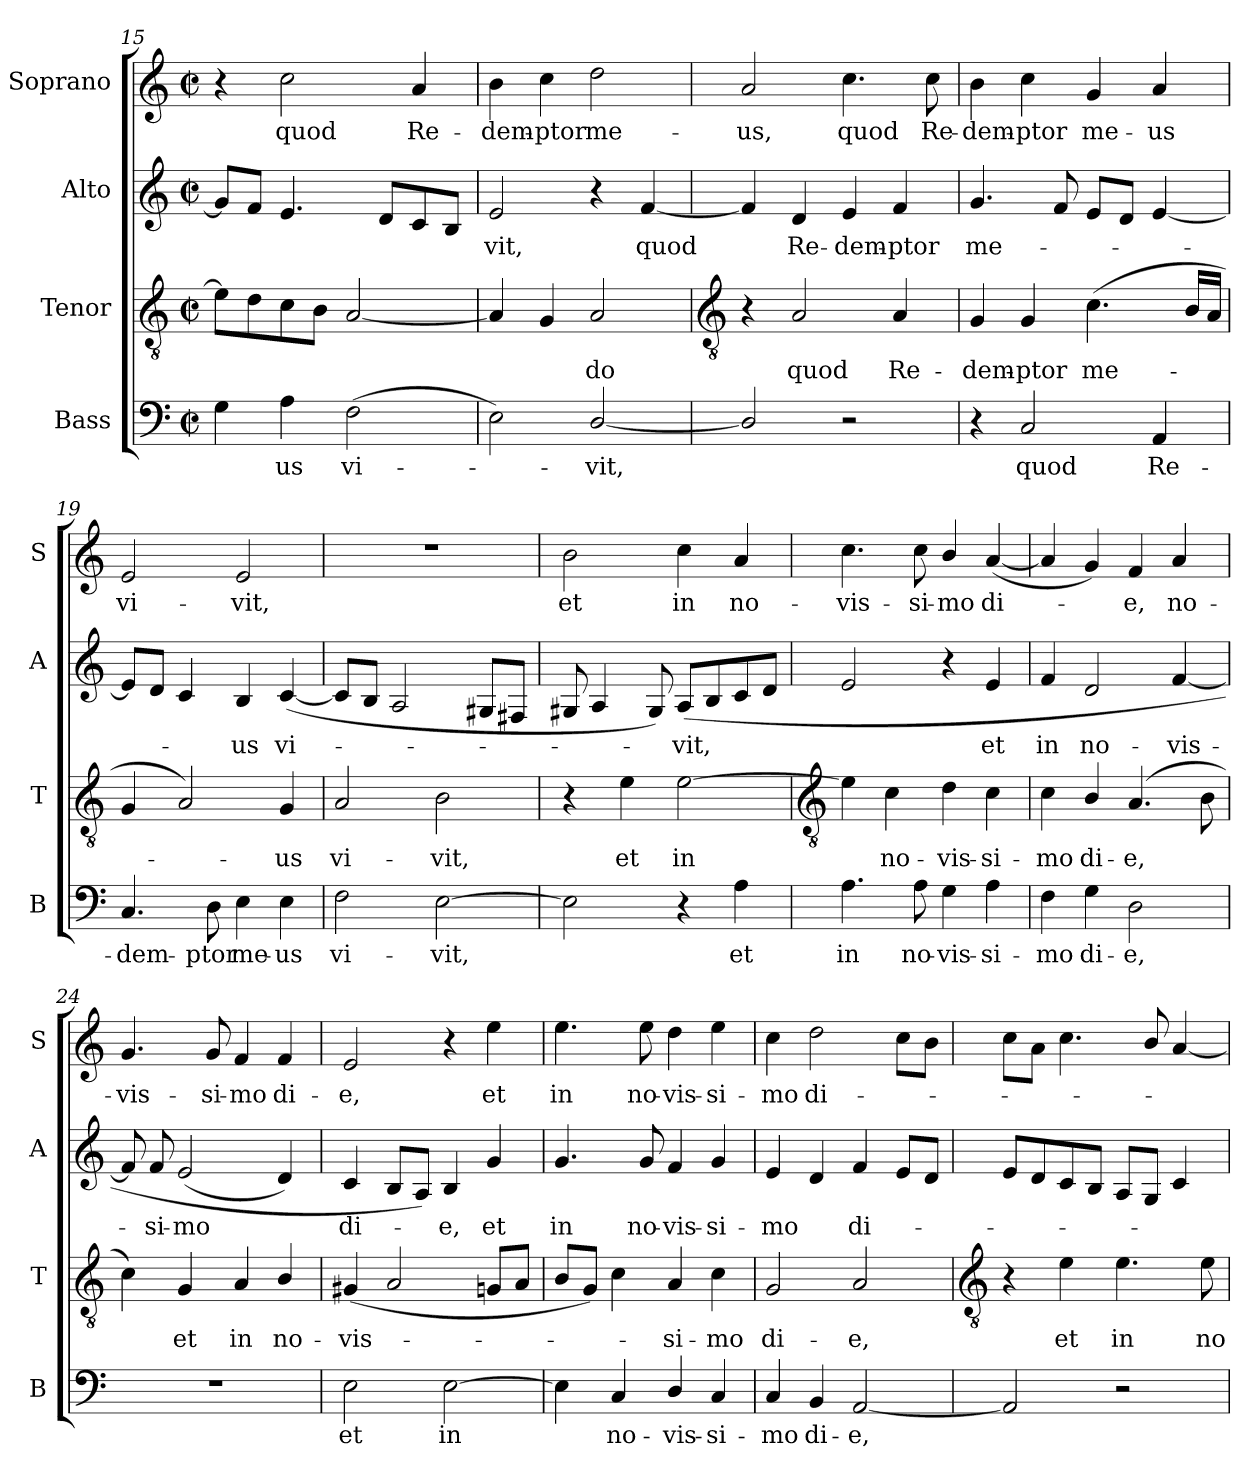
**kern	**text	**kern	**text	**kern	**text	**kern	**text
*part4	*part4	*part3	*part3	*part2	*part2	*part1	*part1
*staff4	*staff4	*staff3	*staff3	*staff2	*staff2	*staff1	*staff1
*I"Bass	*	*I"Tenor	*	*I"Alto	*	*I"Soprano	*
*I'B	*	*I'T	*	*I'A	*	*I'S	*
*clefF4	*	*clefGv2	*	*clefG2	*	*clefG2	*
*k[]	*	*k[]	*	*k[]	*	*k[]	*
*C:	*	*C:	*	*C:	*	*C:	*
*M2/2	*	*M2/2	*	*M2/2	*	*M2/2	*
*met(c|)	*	*met(c|)	*	*met(c|)	*	*met(c|)	*
=15	=15	=15	=15	=15	=15	=15	=15
4G	.	8eL]	.	8gL]	.	4r	.
.	.	8d	.	8fJ	.	.	.
!	!LO:LY:b	!	!	!	!	!	!LO:LY:b
4A	us	8c	.	4.e	.	2cc	quod
.	.	8BJ	.	.	.	.	.
!	!LO:LY:b	!	!	!	!	!	!
(>2F	vi-	[2A	.	.	.	.	.
.	.	.	.	8dL	.	.	.
!	!	!	!	!	!	!	!LO:LY:b
.	.	.	.	8c	.	4a	Re-
.	.	.	.	8BJ	.	.	.
=16	=16	=16	=16	=16	=16	=16	=16
!	!	!	!	!	!LO:LY:b	!	!LO:LY:b
2E)	.	4A]	.	2e	vit,	4b	-dem-
!	!	!	!	!	!	!	!LO:LY:b
.	.	4G	.	.	.	4cc	-ptor
!	!LO:LY:b	!	!LO:LY:b	!	!	!	!LO:LY:b
[2D/	vit,	2A	do	4r	.	2dd	me-
!	!	!	!	!	!LO:LY:b	!	!
.	.	.	.	[4f	quod	.	.
!!LO:LB:g=z
=17	=17	=17	=17	=17	=17	=17	=17
*	*	*clefGv2	*	*	*	*	*
!	!	!	!	!	!	!	!LO:LY:b
2D/]	.	4r	.	4f]	.	2a	-us,
!	!	!	!LO:LY:b	!	!LO:LY:b	!	!
.	.	2A	quod	4d	Re-	.	.
!	!	!	!	!	!LO:LY:b	!	!LO:LY:b
2r	.	.	.	4e	-dem-	4.cc	quod
!	!	!	!LO:LY:b	!	!LO:LY:b	!	!
.	.	4A	Re-	4f	-ptor	.	.
!	!	!	!	!	!	!	!LO:LY:b
.	.	.	.	.	.	8cc	Re-
=18	=18	=18	=18	=18	=18	=18	=18
!	!	!	!LO:LY:b	!	!LO:LY:b	!	!LO:LY:b
4r	.	4G	-dem-	4.g	me-	4b	-dem-
!	!LO:LY:b	!	!LO:LY:b	!	!	!	!LO:LY:b
2C	quod	4G	-ptor	.	.	4cc	-ptor
.	.	.	.	8f	.	.	.
!	!	!	!LO:LY:b	!	!	!	!LO:LY:b
.	.	(<4.c	me-	8eL	.	4g	me-
.	.	.	.	8dJ	.	.	.
!	!LO:LY:b	!	!	!	!	!	!LO:LY:b
4AA	Re-	.	.	[4e	.	4a	-us
.	.	16BLL	.	.	.	.	.
.	.	16AJJ	.	.	.	.	.
=19	=19	=19	=19	=19	=19	=19	=19
!	!LO:LY:b	!	!	!	!	!	!LO:LY:b
4.C	-dem-	4G	.	8eL]	.	2e	vi-
.	.	.	.	8dJ	.	.	.
.	.	2A)	.	4c	.	.	.
!	!LO:LY:b	!	!	!	!	!	!
8D	-ptor	.	.	.	.	.	.
!	!LO:LY:b	!	!	!	!LO:LY:b	!	!LO:LY:b
4E	me-	.	.	4B	us	2e	-vit,
!	!LO:LY:b	!	!LO:LY:b	!	!LO:LY:b	!	!
4E	-us	4G	us	(<[4c	vi-	.	.
=20	=20	=20	=20	=20	=20	=20	=20
!	!LO:LY:b	!	!LO:LY:b	!	!	!	!
2F	vi-	2A	vi-	8cL]	.	1r	.
.	.	.	.	8BJ	.	.	.
.	.	.	.	2A	.	.	.
!	!LO:LY:b	!	!LO:LY:b	!	!	!	!
[2E	-vit,	2B	-vit,	.	.	.	.
.	.	.	.	8G#XL	.	.	.
.	.	.	.	8F#J	.	.	.
=21	=21	=21	=21	=21	=21	=21	=21
!	!	!	!	!	!	!	!LO:LY:b
2E]	.	4r	.	8G#X	.	2b	et
.	.	.	.	4A	.	.	.
!	!	!	!LO:LY:b	!	!	!	!
.	.	4e	et	.	.	.	.
.	.	.	.	8G#)	.	.	.
!	!	!	!LO:LY:b	!	!LO:LY:b	!	!LO:LY:b
4r	.	[2e	in	(<8AL	vit,	4cc	in
.	.	.	.	8B	.	.	.
!	!LO:LY:b	!	!	!	!	!	!LO:LY:b
4A	et	.	.	8c	.	4a	no-
.	.	.	.	8dJ	.	.	.
!!LO:LB:g=z
=22	=22	=22	=22	=22	=22	=22	=22
*	*	*clefGv2	*	*	*	*	*
!	!LO:LY:b	!	!	!	!	!	!LO:LY:b
4.A	in	4e]	.	2e	.	4.cc	-vis-
!	!	!	!LO:LY:b	!	!	!	!
.	.	4c	no-	.	.	.	.
!	!LO:LY:b	!	!	!	!	!	!LO:LY:b
8A	no-	.	.	.	.	8cc	-si-
!	!LO:LY:b	!	!LO:LY:b	!	!	!	!LO:LY:b
4G	-vis-	4d	-vis-	4r	.	4b/	-mo
!	!LO:LY:b	!	!LO:LY:b	!	!LO:LY:b	!	!LO:LY:b
4A	-si-	4c	-si-	4e	et	(<[4a	di-
=23	=23	=23	=23	=23	=23	=23	=23
!	!LO:LY:b	!	!LO:LY:b	!	!LO:LY:b	!	!
4F	-mo	4c	-mo	4f	in	4a]	.
!	!LO:LY:b	!	!LO:LY:b	!	!LO:LY:b	!	!
4G	di-	4B/	di-	2d	no-	4g)	.
!	!LO:LY:b	!	!LO:LY:b	!	!	!	!LO:LY:b
2D	-e,	(>4.A	-e,	.	.	4f	e,
!	!	!	!	!	!LO:LY:b	!	!LO:LY:b
.	.	.	.	[4f	-vis-	4a	no-
.	.	8B	.	.	.	.	.
=24	=24	=24	=24	=24	=24	=24	=24
!	!	!	!	!	!	!	!LO:LY:b
1r	.	4c)	.	8f]	.	4.g	-vis-
!	!	!	!	!	!LO:LY:b	!	!
.	.	.	.	8f	si-	.	.
!	!	!	!LO:LY:b	!	!LO:LY:b	!	!
.	.	4G	et	(<2e	-mo	.	.
!	!	!	!	!	!	!	!LO:LY:b
.	.	.	.	.	.	8g	-si-
!	!	!	!LO:LY:b	!	!	!	!LO:LY:b
.	.	4A	in	.	.	4f	-mo
!	!	!	!LO:LY:b	!	!	!	!LO:LY:b
.	.	4B/	no-	4d)	.	4f	di-
=25	=25	=25	=25	=25	=25	=25	=25
!	!LO:LY:b	!	!LO:LY:b	!	!LO:LY:b	!	!LO:LY:b
2E	et	(<4G#X	-vis-	4c	di-	2e	-e,
.	.	2A	.	8BL	.	.	.
.	.	.	.	8AJ)	.	.	.
!	!LO:LY:b	!	!	!	!LO:LY:b	!	!
[2E	in	.	.	4B	e,	4r	.
!	!	!	!	!	!LO:LY:b	!	!LO:LY:b
.	.	8GL	.	4g	et	4ee	et
.	.	8AJ	.	.	.	.	.
=26	=26	=26	=26	=26	=26	=26	=26
!	!	!	!	!	!LO:LY:b	!	!LO:LY:b
4E]	.	8BL	.	4.g	in	4.ee	in
.	.	8GJ)	.	.	.	.	.
!	!LO:LY:b	!	!	!	!	!	!
4C	no-	4c	.	.	.	.	.
!	!	!	!	!	!LO:LY:b	!	!LO:LY:b
.	.	.	.	8g	no-	8ee	no-
!	!LO:LY:b	!	!LO:LY:b	!	!LO:LY:b	!	!LO:LY:b
4D/	-vis-	4A	si-	4f	-vis-	4dd	-vis-
!	!LO:LY:b	!	!LO:LY:b	!	!LO:LY:b	!	!LO:LY:b
4C	-si-	4c	-mo	4g	-si-	4ee	-si-
=27	=27	=27	=27	=27	=27	=27	=27
!	!LO:LY:b	!	!LO:LY:b	!	!LO:LY:b	!	!LO:LY:b
4C	-mo	2G	di-	4e	-mo	4cc	-mo
!	!LO:LY:b	!	!	!	!	!	!LO:LY:b
4BB	di-	.	.	4d	.	2dd	di-
!	!LO:LY:b	!	!LO:LY:b	!	!LO:LY:b	!	!
[2AA	-e,	2A	-e,	4f	di-	.	.
.	.	.	.	8eL	.	8ccL	.
.	.	.	.	8dJ	.	8bJ	.
!!LO:LB:g=z
=28	=28	=28	=28	=28	=28	=28	=28
*	*	*clefGv2	*	*	*	*	*
2AA]	.	4r	.	8eL	.	8ccL	.
.	.	.	.	8d	.	8aJ	.
!	!	!	!LO:LY:b	!	!	!	!
.	.	4e	et	8c	.	4.cc	.
.	.	.	.	8BJ	.	.	.
!	!	!	!LO:LY:b	!	!	!	!
2r	.	4.e	in	8AL	.	.	.
.	.	.	.	8GJ	.	8b/	.
.	.	.	.	4c	.	[4a	.
!	!	!	!LO:LY:b	!	!	!	!
.	.	8e	no-	.	.	.	.
=	=	=	=	=	=	=	=
*-	*-	*-	*-	*-	*-	*-	*-
